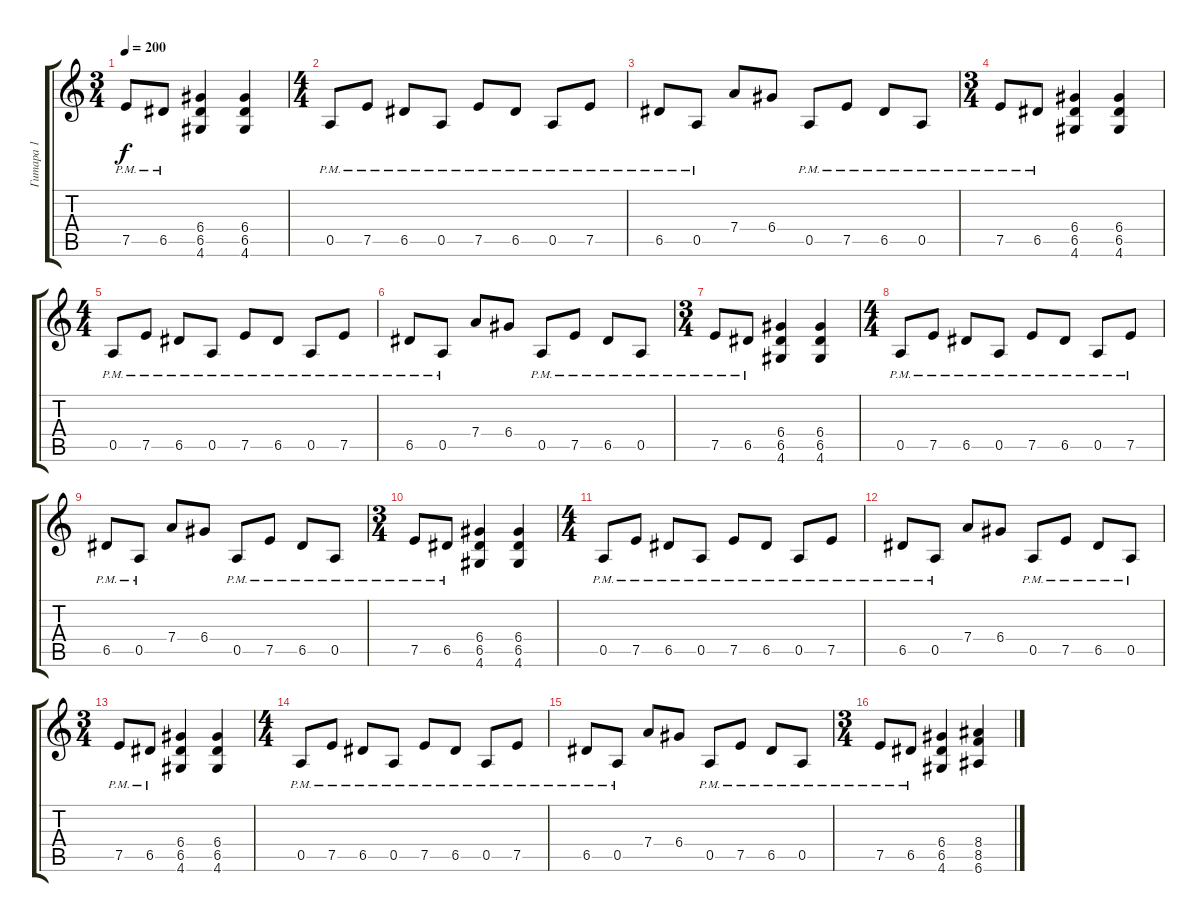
\track ("Гитара 1" "Гитара 1") {instrument distortionguitar}
\staff {score tabs}
\tuning (E4 B3 G3 D3 A2 E2) {hide}
\ts (3 4)
\tempo 200
\clef g2
\ks c
7.5{pm}.8{dy f} 6.5{pm}.8 (6.4 6.5 4.6).4 (6.4 6.5 4.6).4 |
\ts (4 4)
0.5{pm}.8 7.5{pm}.8 6.5{pm}.8 0.5{pm}.8 7.5{pm}.8 6.5{pm}.8 0.5{pm}.8 7.5{pm}.8 |
6.5{pm}.8 0.5{pm}.8 7.4.8 6.4.8 0.5{pm}.8 7.5{pm}.8 6.5{pm}.8 0.5{pm}.8 |
\ts (3 4)
7.5{pm}.8 6.5{pm}.8 (6.4 6.5 4.6).4 (6.4 6.5 4.6).4 |
\ts (4 4)
0.5{pm}.8 7.5{pm}.8 6.5{pm}.8 0.5{pm}.8 7.5{pm}.8 6.5{pm}.8 0.5{pm}.8 7.5{pm}.8 |
6.5{pm}.8 0.5{pm}.8 7.4.8 6.4.8 0.5{pm}.8 7.5{pm}.8 6.5{pm}.8 0.5{pm}.8 |
\ts (3 4)
7.5{pm}.8 6.5{pm}.8 (6.4 6.5 4.6).4 (6.4 6.5 4.6).4 |
\ts (4 4)
0.5{pm}.8 7.5{pm}.8 6.5{pm}.8 0.5{pm}.8 7.5{pm}.8 6.5{pm}.8 0.5{pm}.8 7.5{pm}.8 |
6.5{pm}.8 0.5{pm}.8 7.4.8 6.4.8 0.5{pm}.8 7.5{pm}.8 6.5{pm}.8 0.5{pm}.8 |
\ts (3 4)
7.5{pm}.8 6.5{pm}.8 (6.4 6.5 4.6).4 (6.4 6.5 4.6).4 |
\ts (4 4)
0.5{pm}.8 7.5{pm}.8 6.5{pm}.8 0.5{pm}.8 7.5{pm}.8 6.5{pm}.8 0.5{pm}.8 7.5{pm}.8 |
6.5{pm}.8 0.5{pm}.8 7.4.8 6.4.8 0.5{pm}.8 7.5{pm}.8 6.5{pm}.8 0.5{pm}.8 |
\ts (3 4)
7.5{pm}.8 6.5{pm}.8 (6.4 6.5 4.6).4 (6.4 6.5 4.6).4 |
\ts (4 4)
0.5{pm}.8 7.5{pm}.8 6.5{pm}.8 0.5{pm}.8 7.5{pm}.8 6.5{pm}.8 0.5{pm}.8 7.5{pm}.8 |
6.5{pm}.8 0.5{pm}.8 7.4.8 6.4.8 0.5{pm}.8 7.5{pm}.8 6.5{pm}.8 0.5{pm}.8 |
\ts (3 4)
7.5{pm}.8 6.5{pm}.8 (6.4 6.5 4.6).4 (8.4 8.5 6.6).4
